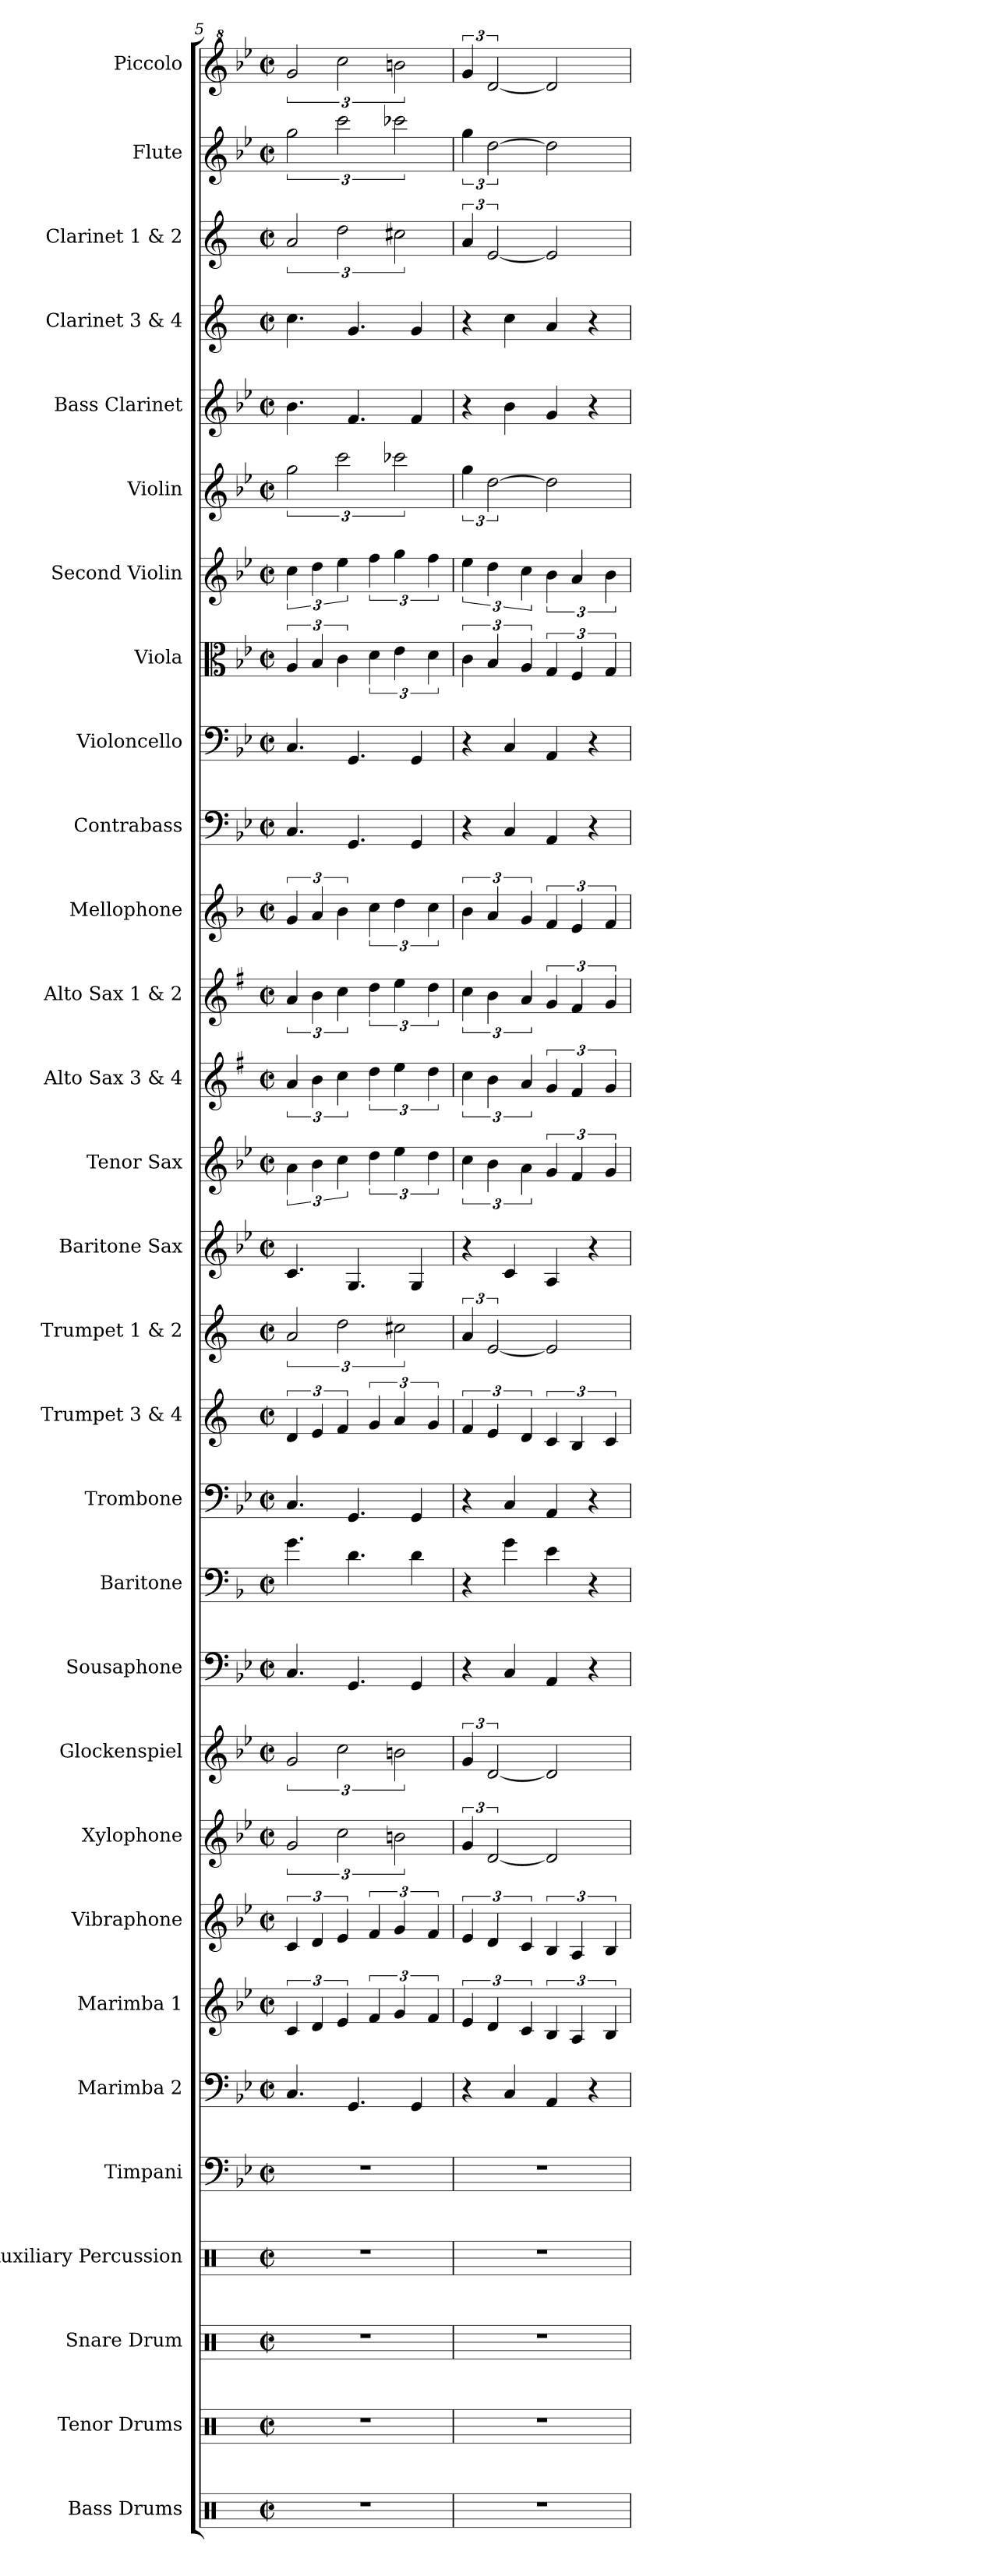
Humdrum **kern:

**kern	**kern	**kern	**kern	**kern	**kern	**kern	**kern	**kern	**kern	**kern	**kern	**kern	**kern	**kern	**kern	**kern	**kern	**kern	**kern	**kern	**kern	**kern	**kern	**kern	**kern	**kern	**kern	**kern	**kern
*part30	*part29	*part28	*part27	*part26	*part25	*part24	*part23	*part22	*part21	*part20	*part19	*part18	*part17	*part16	*part15	*part14	*part13	*part12	*part11	*part10	*part9	*part8	*part7	*part6	*part5	*part4	*part3	*part2	*part1
*staff30	*staff29	*staff28	*staff27	*staff26	*staff25	*staff24	*staff23	*staff22	*staff21	*staff20	*staff19	*staff18	*staff17	*staff16	*staff15	*staff14	*staff13	*staff12	*staff11	*staff10	*staff9	*staff8	*staff7	*staff6	*staff5	*staff4	*staff3	*staff2	*staff1
*I"Bass Drums	*I"Tenor Drums	*I"Snare Drum	*I"Auxiliary Percussion	*I"Timpani	*I"Marimba 2	*I"Marimba 1	*I"Vibraphone	*I"Xylophone	*I"Glockenspiel	*I"Sousaphone	*I"Baritone	*I"Trombone	*I"Trumpet 3 &amp; 4	*I"Trumpet 1 &amp; 2	*I"Baritone Sax	*I"Tenor Sax	*I"Alto Sax 3 &amp; 4	*I"Alto Sax 1 &amp; 2	*I"Mellophone	*I"Contrabass	*I"Violoncello	*I"Viola	*I"Second Violin	*I"Violin	*I"Bass Clarinet	*I"Clarinet 3 &amp; 4	*I"Clarinet 1 &amp; 2	*I"Flute	*I"Piccolo
*I'B.D.	*I'T.D.	*I'S.D.	*I'Aux. Perc.	*I'Timp.	*I'Mrm. 2	*I'Mrm. 1	*I'Vib.	*I'Xyl.	*I'Glk.	*	*I'Bar.	*I'Tbn.	*I'Tpt. 3&amp;4	*I'Tpt. 1&amp;2	*I'Bari. Sax.	*I'T. Sax.	*I'A. Sax. 3&amp;4	*I'A. Sax. 1&amp;2	*I'Mph.	*I'Cb.	*I'Vc.	*I'Vla.	*I'SVln.	*I'Vln.	*I'B. Cl.	*I'Cl. 3&amp;4	*I'Cl. 1&amp;2	*I'Fl.	*I'Picc.
*clefX	*clefX	*clefX	*clefX	*clefF4	*clefF4	*clefG2	*clefG2	*clefG2	*clefG2	*clefF4	*clefF4	*clefF4	*clefG2	*clefG2	*clefG2	*clefG2	*clefG2	*clefG2	*clefG2	*clefF4	*clefF4	*clefC3	*clefG2	*clefG2	*clefG2	*clefG2	*clefG2	*clefG2	*clefG^2
*	*	*	*	*	*	*	*	*ITrd-7c-12	*ITrd-14c-24	*	*ITrd4c7	*	*ITrd1c2	*ITrd1c2	*ITrd12c21	*ITrd8c14	*ITrd5c9	*ITrd5c9	*ITrd4c7	*ITrd7c12	*	*	*	*	*ITrd8c14	*ITrd1c2	*ITrd1c2	*	*ITrd-7c-12
*k[]	*k[]	*k[]	*k[]	*k[b-e-]	*k[b-e-]	*k[b-e-]	*k[b-e-]	*k[b-e-]	*k[b-e-]	*k[b-e-]	*k[b-e-]	*k[b-e-]	*k[b-e-]	*k[b-e-]	*k[b-e-]	*k[b-e-]	*k[b-e-]	*k[b-e-]	*k[b-e-]	*k[b-e-]	*k[b-e-]	*k[b-e-]	*k[b-e-]	*k[b-e-]	*k[b-e-]	*k[b-e-]	*k[b-e-]	*k[b-e-]	*k[b-e-]
*M2/2	*M2/2	*M2/2	*M2/2	*M2/2	*M2/2	*M2/2	*M2/2	*M2/2	*M2/2	*M2/2	*M2/2	*M2/2	*M2/2	*M2/2	*M2/2	*M2/2	*M2/2	*M2/2	*M2/2	*M2/2	*M2/2	*M2/2	*M2/2	*M2/2	*M2/2	*M2/2	*M2/2	*M2/2	*M2/2
*met(c|)	*met(c|)	*met(c|)	*met(c|)	*met(c|)	*met(c|)	*met(c|)	*met(c|)	*met(c|)	*met(c|)	*met(c|)	*met(c|)	*met(c|)	*met(c|)	*met(c|)	*met(c|)	*met(c|)	*met(c|)	*met(c|)	*met(c|)	*met(c|)	*met(c|)	*met(c|)	*met(c|)	*met(c|)	*met(c|)	*met(c|)	*met(c|)	*met(c|)	*met(c|)
=5	=5	=5	=5	=5	=5	=5	=5	=5	=5	=5	=5	=5	=5	=5	=5	=5	=5	=5	=5	=5	=5	=5	=5	=5	=5	=5	=5	=5	=5
1r	1r	1r	1r	1r	4.C/	6c/	6c/	3gg/	3ggg/	4.C/	4.c\	4.C/	6c/	3g/	4.C/	6A\	6c/	6c/	6c/	4.CC/	4.C/	6A/	6cc\	3gg\	4.B-\	4.b-\	3g/	3gg\	3ggg/
.	.	.	.	.	.	6d/	6d/	.	.	.	.	.	6d/	.	.	6B-\	6d\	6d\	6d/	.	.	6B-/	6dd\	.	.	.	.	.	.
.	.	.	.	.	.	6e-/	6e-/	3ccc\	3cccc\	.	.	.	6e-/	3cc\	.	6c\	6e-\	6e-\	6e-\	.	.	6c\	6ee-\	3ccc\	.	.	3cc\	3ccc\	3cccc\
.	.	.	.	.	4.GG/	.	.	.	.	4.GG/	4.G\	4.GG/	.	.	4.GG/	.	.	.	.	4.GGG/	4.GG/	.	.	.	4.F/	4.f/	.	.	.
.	.	.	.	.	.	6f/	6f/	.	.	.	.	.	6f/	.	.	6d\	6f\	6f\	6f\	.	.	6d\	6ff\	.	.	.	.	.	.
.	.	.	.	.	.	6g/	6g/	3bbn\	3bbbn\	.	.	.	6g/	3bn\	.	6e-\	6g\	6g\	6g\	.	.	6e-\	6gg\	3ccc-X\	.	.	3bn\	3ccc-X\	3bbbn\
.	.	.	.	.	4GG/	.	.	.	.	4GG/	4G\	4GG/	.	.	4GG/	.	.	.	.	4GGG/	4GG/	.	.	.	4F/	4f/	.	.	.
.	.	.	.	.	.	6f/	6f/	.	.	.	.	.	6f/	.	.	6d\	6f\	6f\	6f\	.	.	6d\	6ff\	.	.	.	.	.	.
=6	=6	=6	=6	=6	=6	=6	=6	=6	=6	=6	=6	=6	=6	=6	=6	=6	=6	=6	=6	=6	=6	=6	=6	=6	=6	=6	=6	=6	=6
1r	1r	1r	1r	1r	4r	6e-/	6e-/	6gg/	6ggg/	4r	4r	4r	6e-/	6g/	4r	6c\	6e-\	6e-\	6e-\	4r	4r	6c\	6ee-\	6gg\	4r	4r	6g/	6gg\	6ggg/
.	.	.	.	.	.	6d/	6d/	[3dd/	[3ddd/	.	.	.	6d/	[3d/	.	6B-\	6d\	6d\	6d/	.	.	6B-/	6dd\	[3dd\	.	.	[3d/	[3dd\	[3ddd/
.	.	.	.	.	4C/	.	.	.	.	4C/	4c\	4C/	.	.	4C/	.	.	.	.	4CC/	4C/	.	.	.	4B-\	4b-\	.	.	.
.	.	.	.	.	.	6c/	6c/	.	.	.	.	.	6c/	.	.	6A\	6c/	6c/	6c/	.	.	6A/	6cc\	.	.	.	.	.	.
.	.	.	.	.	4AA/	6B-/	6B-/	2dd/]	2ddd/]	4AA/	4A\	4AA/	6B-/	2d/]	4AA/	6G/	6B-/	6B-/	6B-/	4AAA/	4AA/	6G/	6b-\	2dd\]	4G/	4g/	2d/]	2dd\]	2ddd/]
.	.	.	.	.	.	6A/	6A/	.	.	.	.	.	6A/	.	.	6F/	6A/	6A/	6A/	.	.	6F/	6a/	.	.	.	.	.	.
.	.	.	.	.	4r	.	.	.	.	4r	4r	4r	.	.	4r	.	.	.	.	4r	4r	.	.	.	4r	4r	.	.	.
.	.	.	.	.	.	6B-/	6B-/	.	.	.	.	.	6B-/	.	.	6G/	6B-/	6B-/	6B-/	.	.	6G/	6b-\	.	.	.	.	.	.
=	=	=	=	=	=	=	=	=	=	=	=	=	=	=	=	=	=	=	=	=	=	=	=	=	=	=	=	=	=
*-	*-	*-	*-	*-	*-	*-	*-	*-	*-	*-	*-	*-	*-	*-	*-	*-	*-	*-	*-	*-	*-	*-	*-	*-	*-	*-	*-	*-	*-
